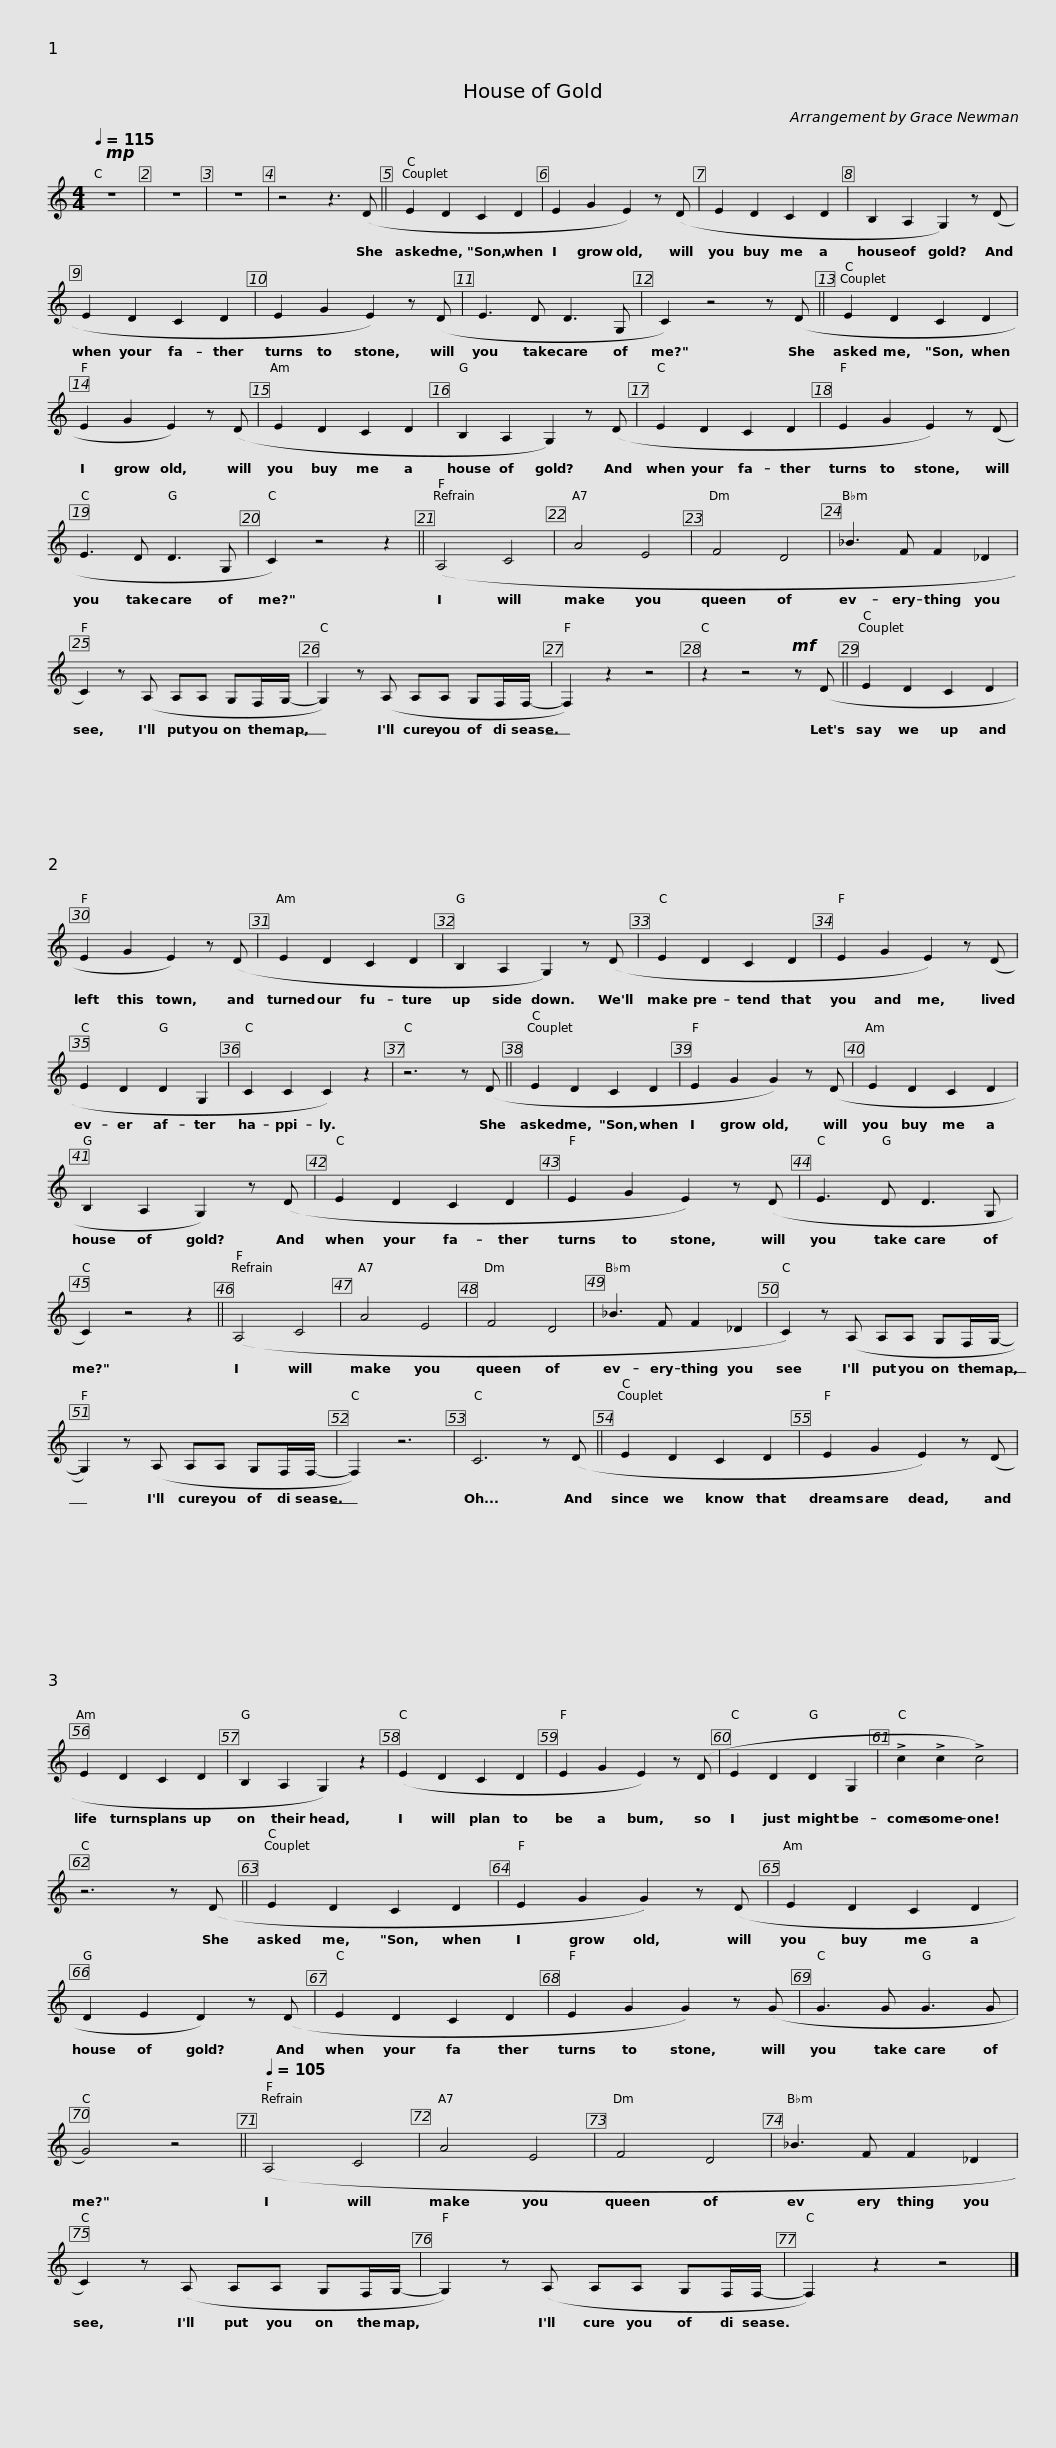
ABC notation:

X:1
L:1/8
Q:1/4=115
M:4/4
I:linebreak $
K:C
V:1 treble
V:1
!mp! z8 | z8 | z8 | z4 z3 (D || E2 D2 C2 D2 | %5
 E2 G2 E2) z (D | E2 D2 C2 D2 | B,2 A,2 G,2) z (D |$ E2 D2 C2 D2 | E2 G2 E2) z (D | %10
 E3 D D3 G, | C2) z4 z (D || E2 D2 C2 D2 |$ E2 G2 E2) z (D | E2 D2 C2 D2 | %15
 B,2 A,2 G,2) z (D |$ E2 D2 C2 D2 | E2 G2 E2) z (D | E3 D D3 G, | C2) z4 z2 ||$ %20
 (A,4 C4 | A4 E4 | F4 D4 | _B3 F F2 _D2 |$ C2) z (A, A,A, G,F,/G,/- | %25
 G,2) z (A, A,A, G,F,/F,/- | F,2) z2 z4 | z2 z4!mf! z (D ||$ E2 D2 C2 D2 | E2 G2 E2) z (D | %30
 E2 D2 C2 D2 | B,2 A,2 G,2) z (D |$ E2 D2 C2 D2 | E2 G2 E2) z (D | E2 D2 D2 G,2 | %35
 C2 C2 C2) z2 | z6 z (D ||$ E2 D2 C2 D2 | E2 G2 G2) z (D | E2 D2 C2 D2 | %40
 B,2 A,2 G,2) z (D |$ E2 D2 C2 D2 | E2 G2 E2) z (D | E3 D D3 G, | C2) z4 z2 ||$ %45
 (A,4 C4 | A4 E4 | F4 D4 | _B3 F F2 _D2 |$ C2) z (A, A,A, G,F,/G,/- | %50
 G,2) z (A, A,A, G,F,/F,/- | F,2) z6 | C6 z (D ||$ E2 D2 C2 D2 | E2 G2 E2) z (D | %55
 E2 D2 C2 D2 | B,2 A,2 G,2) z2 |$ (E2 D2 C2 D2 | E2 G2 E2) z (D | E2 D2 D2 G,2 | %60
 !>!c2 !>!c2 !>!c4) | z6 z (D ||$ E2 D2 C2 D2 | E2 G2 G2) z (D | E2 D2 C2 D2 | %65
 D2 E2 D2) z (D | E2 D2 C2 D2 |$ E2 G2 G2) z (G | G3 G G3 G | G4) z4 ||$ %70
[Q:1/4=105] (A,4 C4 | A4 E4 | F4 D4 | _B3 F F2 _D2 | C2) z (A, A,A, G,F,/G,/- |$ %75
 G,2) z (A, A,A, G,F,/F,/- | F,2) z2 z4 |] %77
